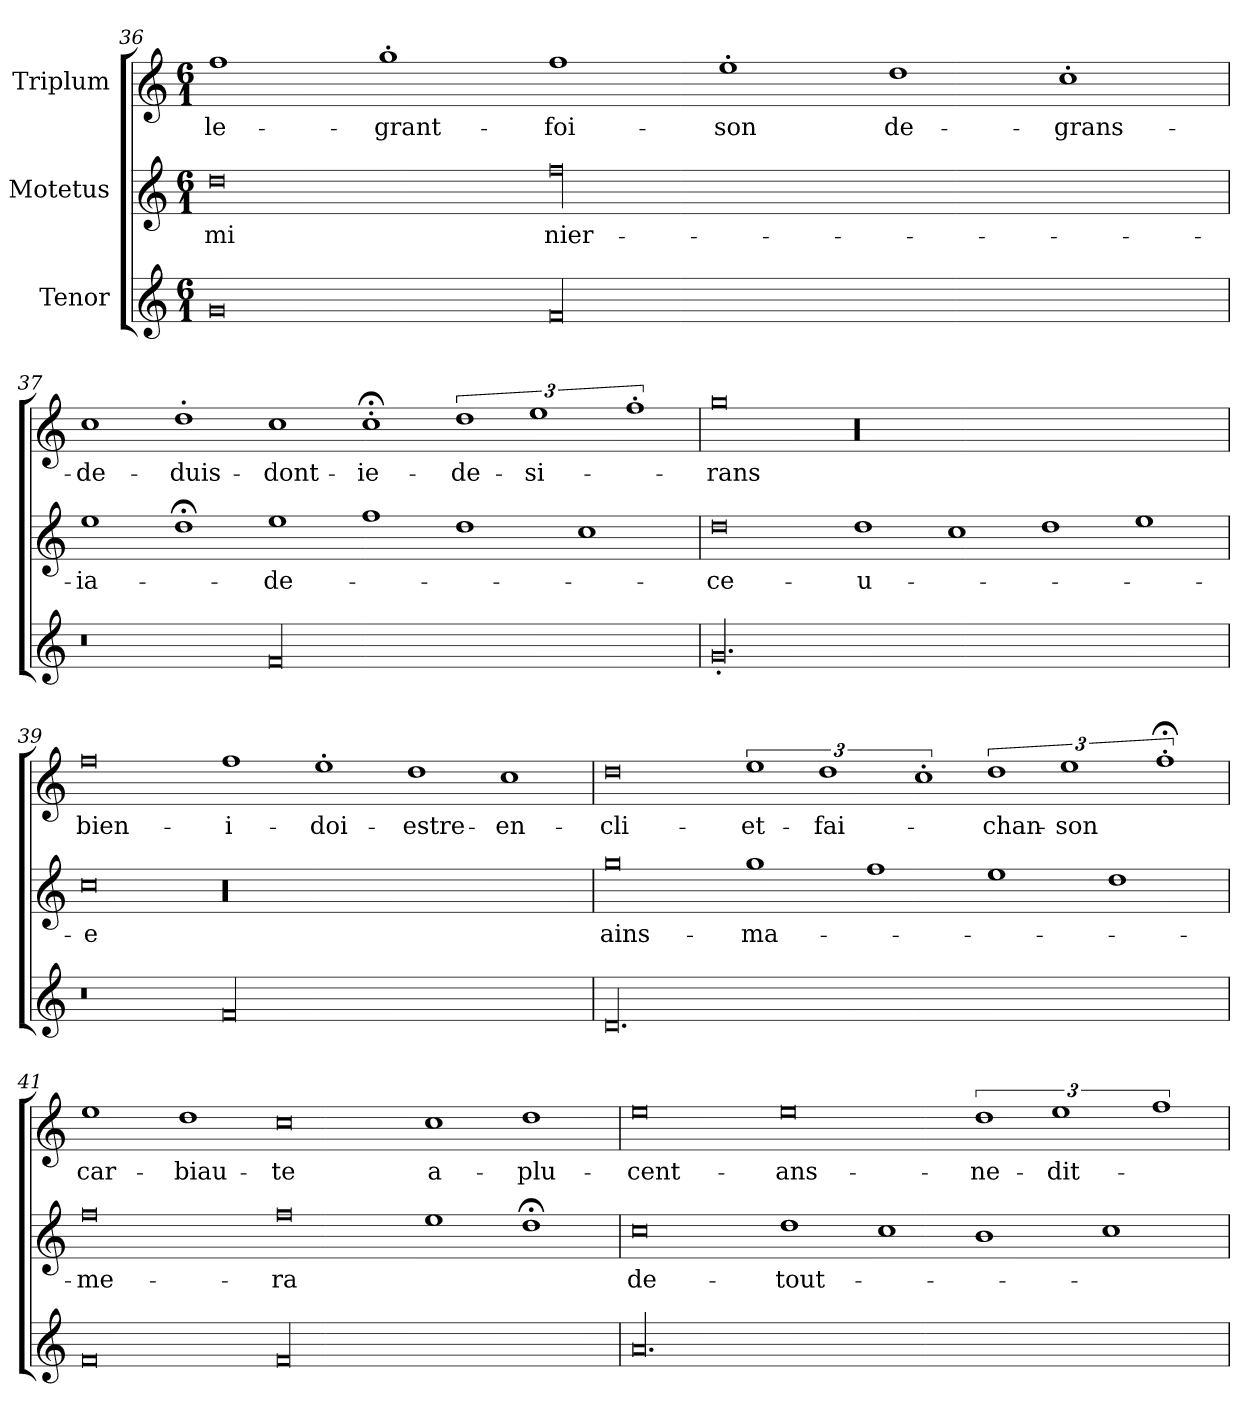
**kern	**kern	**text	**kern	**text
*part3	*part2	*part2	*part1	*part1
*staff3	*staff2	*staff2	*staff1	*staff1
*I"Tenor	*I"Motetus	*	*I"Triplum	*
*clefG2	*clefG2	*	*clefG2	*
*k[]	*k[]	*	*k[]	*
*C:	*C:	*	*C:	*
*M6/1	*M6/1	*	*M6/1	*
=36	=36	=36	=36	=36
0g/	0dd\	-mi	1ff\	le-
.	.	.	1gg'\	grant-
00f/	00ff\	nier-	1ff\	foi-
.	.	.	1ee'\	-son
.	.	.	1dd\	de-
.	.	.	1cc'\	grans-
=37	=37	=37	=37	=37
0r	1ee\	ia-	1cc\	de-
.	1dd;<\	.	1dd'\	duis-
00f/	1ee\	de-	1cc\	dont-
.	1ff\	.	1cc;<'\	ie-
.	1dd\	.	3%2dd\	de-
.	.	.	3%2ee\	-si-
.	1cc\	.	.	.
.	.	.	3%2ff'\	.
=38	=38	=38	=38	=38
00.g'/	0dd\	-ce-	0gg\	-rans
.	1dd\	-u-	00r	.
.	1cc\	.	.	.
.	1dd\	.	.	.
.	1ee\	.	.	.
!!LO:PB:g=z
=39	=39	=39	=39	=39
0r	0cc\	-e	0ff\	bien-
00f/	00r	.	1ff\	i-
.	.	.	1ee'\	doi-
.	.	.	1dd\	estre-
.	.	.	1cc\	en-
=40	=40	=40	=40	=40
00.d/	0gg\	ains-	0dd\	-cli-
.	1gg\	ma-	3%2ee\	et-
.	.	.	3%2dd\	fai-
.	1ff\	.	.	.
.	.	.	3%2cc'\	.
.	1ee\	.	3%2dd\	chan-
.	.	.	3%2ee\	-son
.	1dd\	.	.	.
.	.	.	3%2ff;<'\	.
=41	=41	=41	=41	=41
0f/	0ff\	-me-	1ee\	car-
.	.	.	1dd\	biau-
00f/	0ff\	-ra	0cc\	-te
.	1ee\	.	1cc\	a-
.	1dd;<\	.	1dd\	plu-
=42	=42	=42	=42	=42
00.a/	0cc\	de-	0ee\	cent-
.	1dd\	tout-	0ee\	ans-
.	1cc\	.	.	.
.	1b\	.	3%2dd\	ne-
.	.	.	3%2ee\	dit-
.	1cc\	.	.	.
.	.	.	3%2ff\	.
=	=	=	=	=
*-	*-	*-	*-	*-
